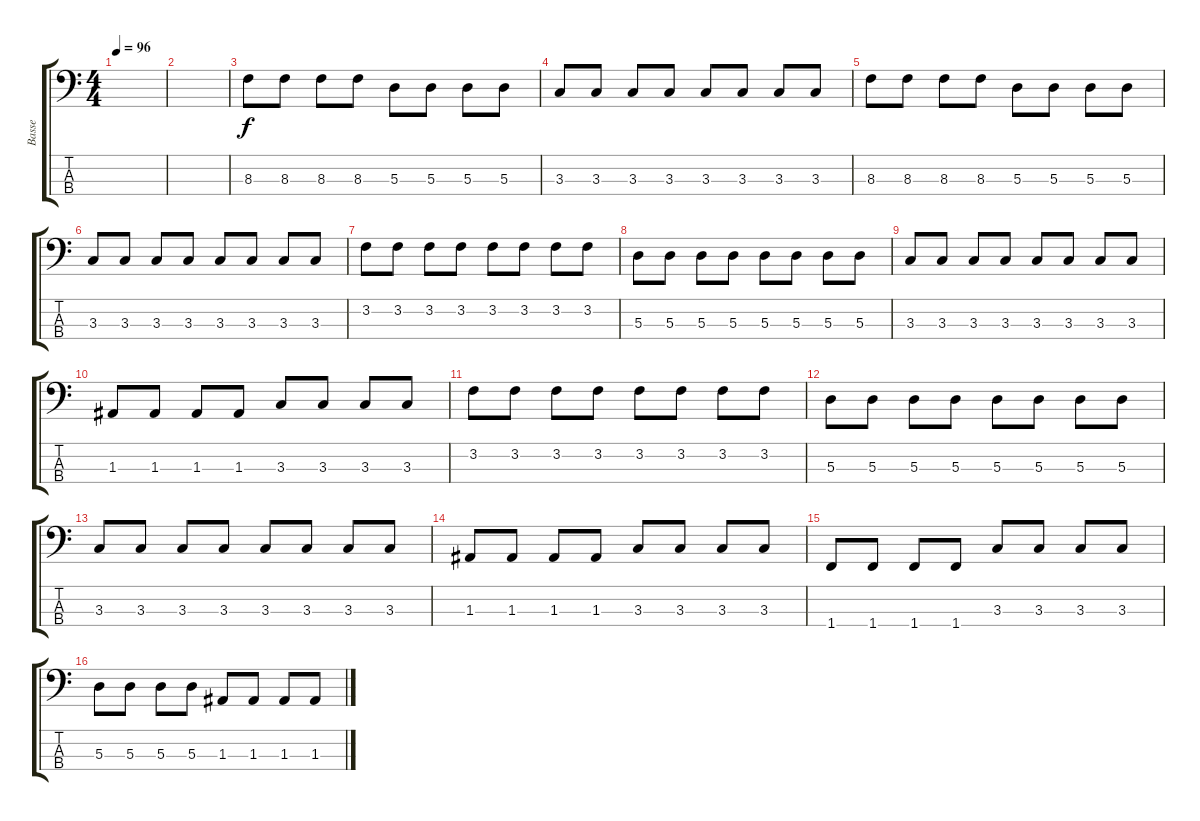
\track ("Basse" "Basse") {instrument electricbassfinger}
\staff {score tabs}
\tuning (G2 D2 A1 E1) {hide}
\ts (4 4)
\tempo 96
\clef f4
\ks c
|
|
8.3.8 8.3.8 8.3.8 8.3.8 5.3.8 5.3.8 5.3.8 5.3.8 |
3.3.8 3.3.8 3.3.8 3.3.8 3.3.8 3.3.8 3.3.8 3.3.8 |
8.3.8 8.3.8 8.3.8 8.3.8 5.3.8 5.3.8 5.3.8 5.3.8 |
3.3.8 3.3.8 3.3.8 3.3.8 3.3.8 3.3.8 3.3.8 3.3.8 |
3.2.8 3.2.8 3.2.8 3.2.8 3.2.8 3.2.8 3.2.8 3.2.8 |
5.3.8 5.3.8 5.3.8 5.3.8 5.3.8 5.3.8 5.3.8 5.3.8 |
3.3.8 3.3.8 3.3.8 3.3.8 3.3.8 3.3.8 3.3.8 3.3.8 |
1.3.8 1.3.8 1.3.8 1.3.8 3.3.8 3.3.8 3.3.8 3.3.8 |
3.2.8 3.2.8 3.2.8 3.2.8 3.2.8 3.2.8 3.2.8 3.2.8 |
5.3.8 5.3.8 5.3.8 5.3.8 5.3.8 5.3.8 5.3.8 5.3.8 |
3.3.8 3.3.8 3.3.8 3.3.8 3.3.8 3.3.8 3.3.8 3.3.8 |
1.3.8 1.3.8 1.3.8 1.3.8 3.3.8 3.3.8 3.3.8 3.3.8 |
1.4.8 1.4.8 1.4.8 1.4.8 3.3.8 3.3.8 3.3.8 3.3.8 |
5.3.8 5.3.8 5.3.8 5.3.8 1.3.8 1.3.8 1.3.8 1.3.8
